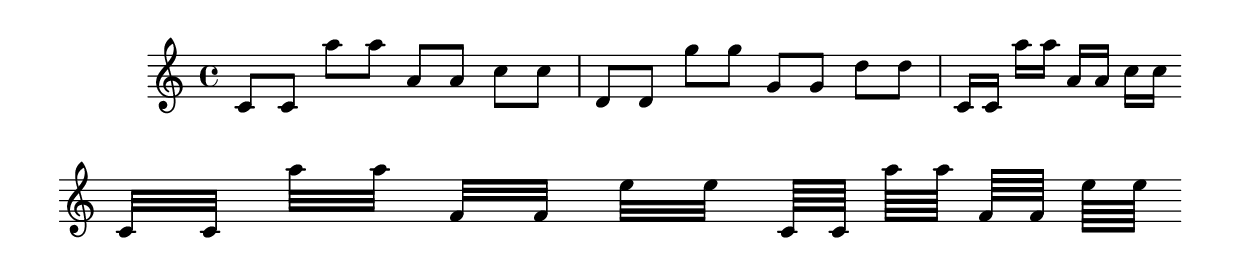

\version "2.1.36"

\header{

    texidoc = "In this test for beam quant positions for horizontal beams,
staff lines should be covered in all cases. For 32nd beams, the free stem
lengths are between 2 and 1.5."

}

\score{
	\notes\relative c' { 
		 c8[ c]  a''[ a]
		 a,[ a]  c[ c]
		 d,8[ d]  g'[ g]
		 g,[ g]  d'[ d]
		 c,16[ c]  a''[ a]
		 a,[ a ]  c[ c]
		\break
		 c,32[  c]  a''[ a]
		 f,[ f]  e'[ e]
		 c,64[ c]  a''[ a]
		 f,[ f]  e'[ e]
		\break
	}
}


